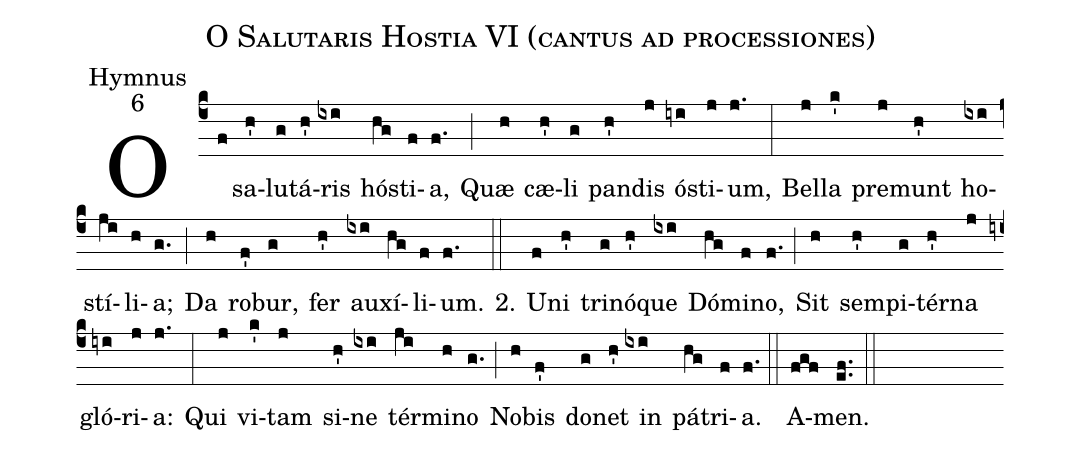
name:O Salutaris Hostia VI (cantus ad processiones);
office-part:Hymnus;
mode:6;
%%
(c4)O(f) sa(h')lu(g)tá(h')ris(ixi) hó(hg)sti(f)a,(f.) (;)
Quæ(h) cæ(h')li(g) pan(h')dis(j) ó(iyi)sti(j)um,(j.) (:)
Bel(j)la(k') pre(j)munt(h') ho(ixi)stí(ji)li(h)a;(g.) (;)
Da(h) ro(f')bur,(g) fer(h') au(ixi)xí(hg)li(f)um.(f.)

2.(::)

U(f)ni(h') tri(g)nó(h')que(ixi) Dó(hg)mi(f)no,(f.) (;)
Sit(h) sem(h')pi(g)tér(h')na(j) gló(iyi)ri(j)a:(j.) (:)
Qui(j) vi(k')tam(j) si(h')ne(ixi) tér(ji)mi(h)no(g.) (;)
No(h)bis(f') do(g)net(h') in(ixi) pá(hg)tri(f)a.(f.) (::)
A(fgf)men.(e.f.) (::)
